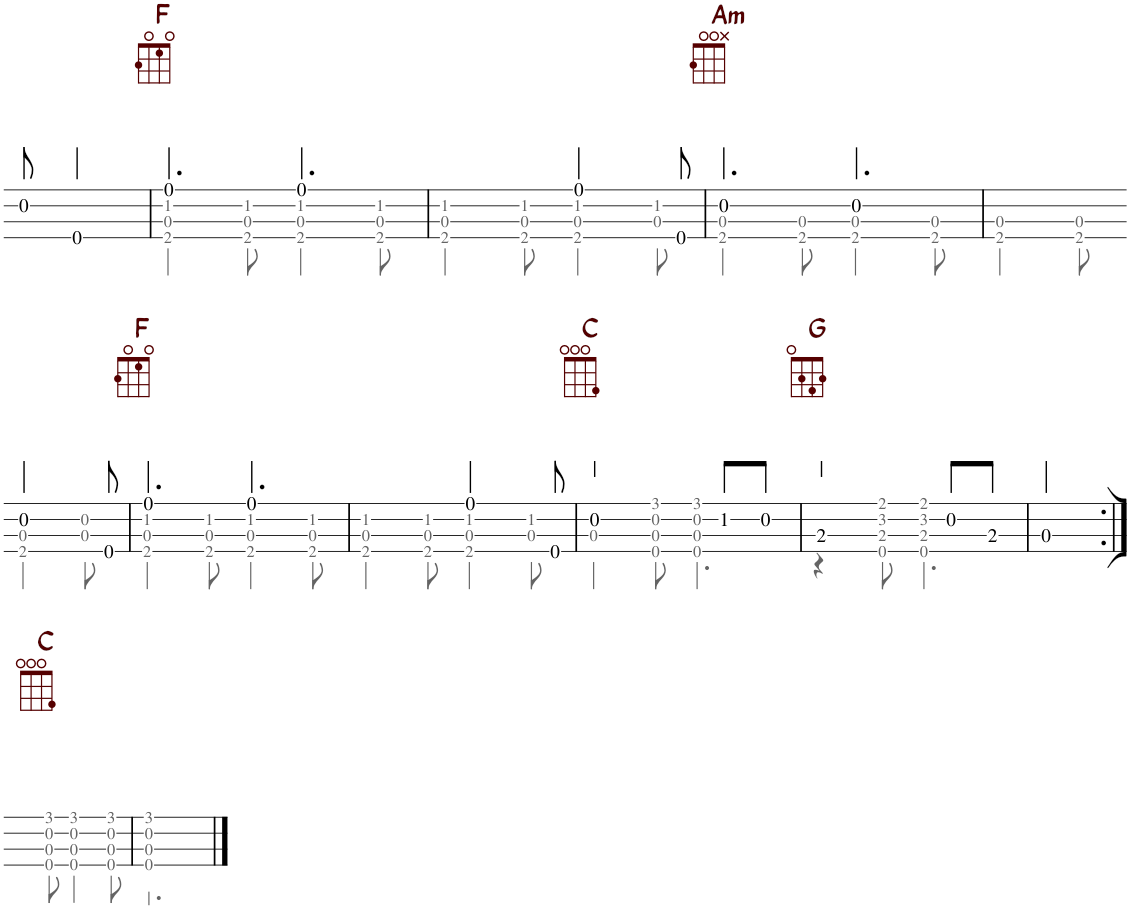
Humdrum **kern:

**kern	**harte
*part1	*part1
*staff1	*
*I"Ukulélé [Tablature]	*
!!LO:PB:g=z
*k[]	*
*M6/8	*
=26	=26
8e/	.
4g/	.
=27	=27
*^	*
4.a/	4a!i\ 4c!i\ 4f!i\	F:maj
.	8a!i\ 8c!i\ 8f!i\	.
4.a/	4a!i\ 4c!i\ 4f!i\	.
.	8a!i\ 8c!i\ 8f!i\	.
=28	=28	=28
4.ryy	4a!i\ 4c!i\ 4f!i\	.
.	8a!i\ 8c!i\ 8f!i\	.
4a/	4a!i\ 4c!i\ 4f!i\	.
8g/	8c!i\ 8f!i\	.
=29	=29	=29
!	!	!LO:H:kt=m
4.e/	4a!i\ 4c!i\	A:min
.	8a!i\ 8c!i\	.
4.e/	4a!i\ 4c!i\	.
.	8a!i\ 8c!i\	.
=30	=30	=30
4.ryy	4a!i\ 4c!i\	.
.	8a!i\ 8c!i\	.
!!LO:LB:g=z	!!
=31-	=31-	=31-
4e/	4a!i\ 4c!i\	.
8g/	8c!i\ 8e!i\	.
=32	=32	=32
4.a/	4a!i\ 4c!i\ 4f!i\	F:maj
.	8a!i\ 8c!i\ 8f!i\	.
4.a/	4a!i\ 4c!i\ 4f!i\	.
.	8a!i\ 8c!i\ 8f!i\	.
=33	=33	=33
4.ryy	4a!i\ 4c!i\ 4f!i\	.
.	8a!i\ 8c!i\ 8f!i\	.
4a/	4a!i\ 4c!i\ 4f!i\	.
8g/	8c!i\ 8f!i\	.
=34	=34	=34
2e/	4c!i\	C:maj
.	8g!i\ 8c!i\ 8e!i\ 8cc!i\	.
.	4.g!i\ 4.c!i\ 4.e!i\ 4.cc!i\	.
8f/L	.	.
8e/J	.	.
=35	=35	=35
2d/	4r	G:maj
.	8g!i\ 8d!i\ 8g!i\ 8b!i\	.
.	4.g!i\ 4.d!i\ 4.g!i\ 4.b!i\	.
8e/L	.	.
8d/J	.	.
*v	*v	*
=36	=36
4c/	.
!!LO:LB:g=z
=37:|!	=37:|!
*^	*
2ryy	8g!i\ 8c!i\ 8e!i\ 8cc!i\	C:maj
.	4g!i\ 4c!i\ 4e!i\ 4cc!i\	.
.	8g!i\ 8c!i\ 8e!i\ 8cc!i\	.
=38	=38	=38
2.ryy	2.g!i\ 2.c!i\ 2.e!i\ 2.cc!i\	.
*v	*v	*
==	==
*-	*-
